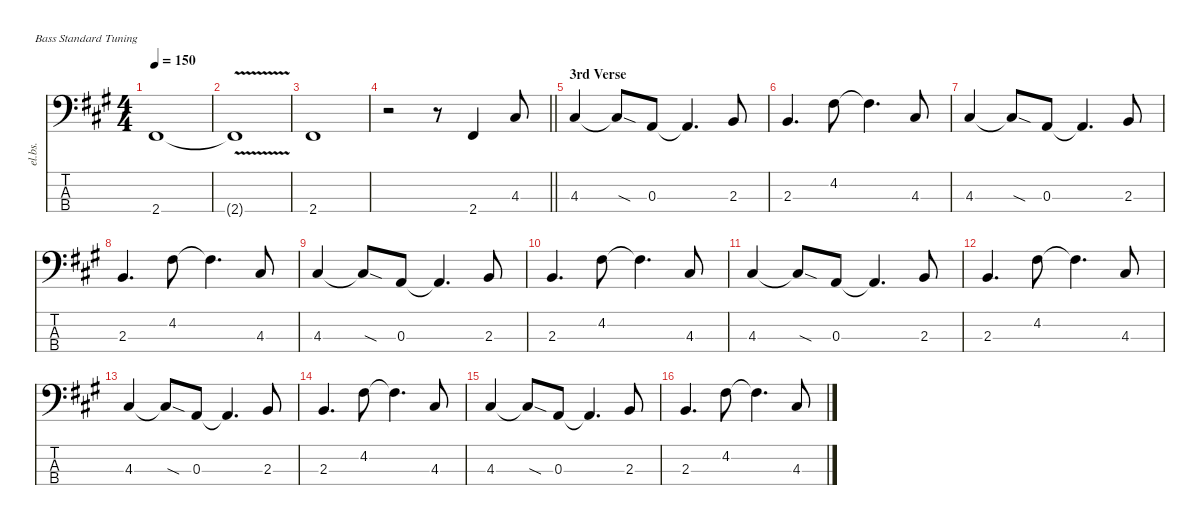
\defaultSystemsLayout 4
\hideDynamics
\bracketExtendMode nobrackets
\otherSystemsTrackNameOrientation horizontal
\track ("Bass" "el.bs.") {instrument electricbassfinger}
\staff {score tabs}
\tuning (G2 D2 A1 E1)
\ts (4 4)
\tempo 150
\clef f4
\ks a
2.4{acc #}.1{dy ff} |
2.4{v t acc #}.1{dy f} |
2.4{acc #}.1 |
\barLineRight lightlight
r.2 r.8 2.4{acc #}.4 4.3{acc #}.8{dy fff} |
\section ("" "3rd Verse")
4.3{acc #}.4{dy f} 4.3{sod t acc #}.8 0.3{acc forcenatural}.8 0.3{t acc forcenatural}.4{d} 2.3{acc forcenatural}.8 |
2.3{acc forcenatural}.4{d} 4.2{acc #}.8 4.2{t acc #}.4{d} 4.3{acc #}.8 |
4.3{acc #}.4 4.3{sod t acc #}.8 0.3{acc forcenatural}.8 0.3{t acc forcenatural}.4{d} 2.3{acc forcenatural}.8 |
2.3{acc forcenatural}.4{d} 4.2{acc #}.8 4.2{t acc #}.4{d} 4.3{acc #}.8 |
4.3{acc #}.4 4.3{sod t acc #}.8 0.3{acc forcenatural}.8 0.3{t acc forcenatural}.4{d} 2.3{acc forcenatural}.8 |
2.3{acc forcenatural}.4{d} 4.2{acc #}.8 4.2{t acc #}.4{d} 4.3{acc #}.8 |
4.3{acc #}.4 4.3{sod t acc #}.8 0.3{acc forcenatural}.8 0.3{t acc forcenatural}.4{d} 2.3{acc forcenatural}.8 |
2.3{acc forcenatural}.4{d} 4.2{acc #}.8 4.2{t acc #}.4{d} 4.3{acc #}.8 |
4.3{acc #}.4 4.3{sod t acc #}.8 0.3{acc forcenatural}.8 0.3{t acc forcenatural}.4{d} 2.3{acc forcenatural}.8 |
2.3{acc forcenatural}.4{d} 4.2{acc #}.8 4.2{t acc #}.4{d} 4.3{acc #}.8 |
4.3{acc #}.4 4.3{sod t acc #}.8 0.3{acc forcenatural}.8 0.3{t acc forcenatural}.4{d} 2.3{acc forcenatural}.8 |
2.3{acc forcenatural}.4{d} 4.2{acc #}.8 4.2{t acc #}.4{d} 4.3{acc #}.8
